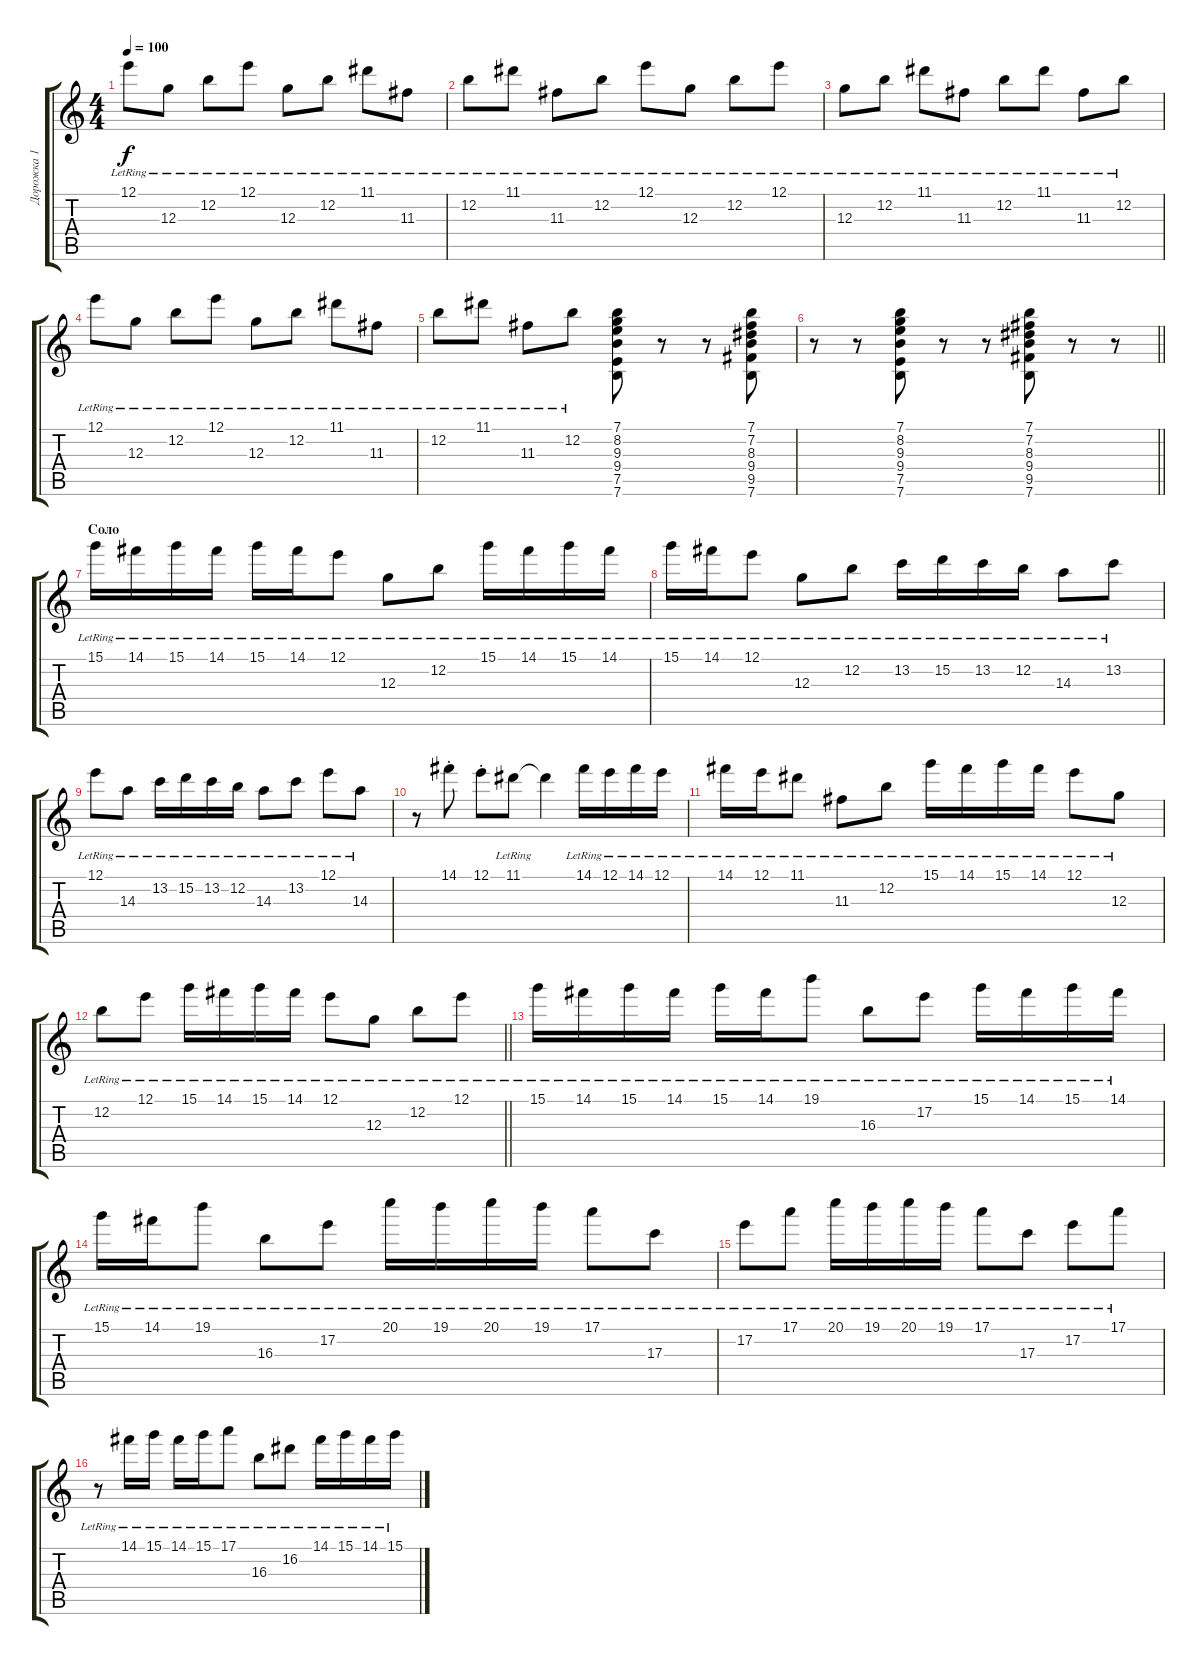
\track ("Дорожка 1" "Дорожка 1") {instrument acousticguitarsteel}
\staff {score tabs}
\tuning (E4 B3 G3 D3 A2 E2) {hide}
\ts (4 4)
\tempo 100
\clef g2
\ks c
12.1{lr}.8{dy f} 12.3{lr}.8 12.2{lr}.8 12.1{lr}.8 12.3{lr}.8 12.2{lr}.8 11.1{lr}.8 11.3{lr}.8 |
12.2{lr}.8 11.1{lr}.8 11.3{lr}.8 12.2{lr}.8 12.1{lr}.8 12.3{lr}.8 12.2{lr}.8 12.1{lr}.8 |
12.3{lr}.8 12.2{lr}.8 11.1{lr}.8 11.3{lr}.8 12.2{lr}.8 11.1{lr}.8 11.3{lr}.8 12.2{lr}.8 |
12.1{lr}.8 12.3{lr}.8 12.2{lr}.8 12.1{lr}.8 12.3{lr}.8 12.2{lr}.8 11.1{lr}.8 11.3{lr}.8 |
12.2{lr}.8 11.1{lr}.8 11.3{lr}.8 12.2{lr}.8 (7.1 8.2 9.3 9.4 7.5 7.6).8 r.8 r.8 (7.1 7.2 8.3 9.4 9.5 7.6).8 |
\barLineRight lightlight
r.8 r.8 (7.1 8.2 9.3 9.4 7.5 7.6).8 r.8 r.8 (7.1 7.2 8.3 9.4 9.5 7.6).8 r.8 r.8 |
\section ("" "Соло")
15.1{lr}.16{volume 16} 14.1{lr}.16 15.1{lr}.16 14.1{lr}.16 15.1{lr}.16 14.1{lr}.16 12.1{lr}.8 12.3{lr}.8 12.2{lr}.8 15.1{lr}.16 14.1{lr}.16 15.1{lr}.16 14.1{lr}.16 |
15.1{lr}.16 14.1{lr}.16 12.1{lr}.8 12.3{lr}.8 12.2{lr}.8 13.2{lr}.16 15.2{lr}.16 13.2{lr}.16 12.2{lr}.16 14.3{lr}.8 13.2{lr}.8 |
12.1{lr}.8 14.3{lr}.8 13.2{lr}.16 15.2{lr}.16 13.2{lr}.16 12.2{lr}.16 14.3{lr}.8 13.2{lr}.8 12.1{lr}.8 14.3{lr}.8 |
r.8 14.1{st}.8 12.1{st}.8 11.1{lr}.8 11.1{t}.4 14.1{lr}.16 12.1{lr}.16 14.1{lr}.16 12.1{lr}.16 |
14.1{lr}.16 12.1{lr}.16 11.1{lr}.8 11.3{lr}.8 12.2{lr}.8 15.1{lr}.16 14.1{lr}.16 15.1{lr}.16 14.1{lr}.16 12.1{lr}.8 12.3{lr}.8 |
\barLineRight lightlight
12.2{lr}.8 12.1{lr}.8 15.1{lr}.16 14.1{lr}.16 15.1{lr}.16 14.1{lr}.16 12.1{lr}.8 12.3{lr}.8 12.2{lr}.8 12.1{lr}.8 |
15.1{lr}.16 14.1{lr}.16 15.1{lr}.16 14.1{lr}.16 15.1{lr}.16 14.1{lr}.16 19.1{lr}.8 16.3{lr}.8 17.2{lr}.8 15.1{lr}.16 14.1{lr}.16 15.1{lr}.16 14.1{lr}.16 |
15.1{lr}.16 14.1{lr}.16 19.1{lr}.8 16.3{lr}.8 17.2{lr}.8 20.1{lr}.16 19.1{lr}.16 20.1{lr}.16 19.1{lr}.16 17.1{lr}.8 17.3{lr}.8 |
17.2{lr}.8 17.1{lr}.8 20.1{lr}.16 19.1{lr}.16 20.1{lr}.16 19.1{lr}.16 17.1{lr}.8 17.3{lr}.8 17.2{lr}.8 17.1{lr}.8 |
r.8 14.1{lr}.16 15.1{lr}.16 14.1{lr}.16 15.1{lr}.16 17.1{lr}.8 16.3{lr}.8 16.2{lr}.8 14.1{lr}.16 15.1{lr}.16 14.1{lr}.16 15.1{lr}.16
